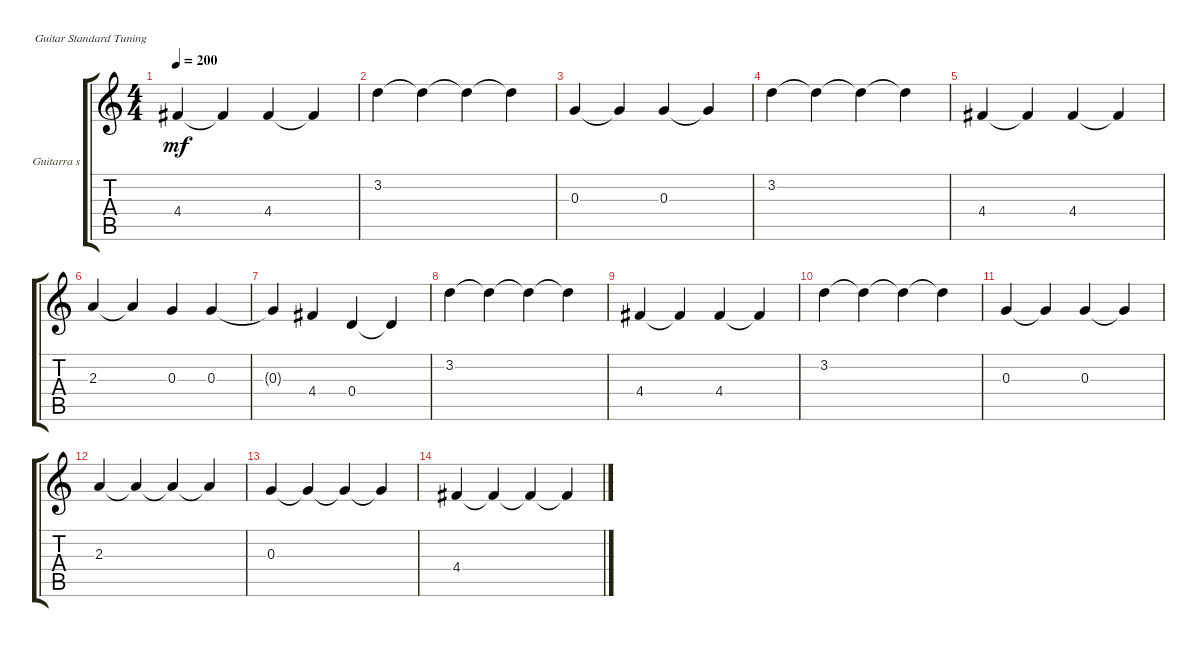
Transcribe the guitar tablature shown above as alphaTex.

\defaultSystemsLayout 4
\bracketExtendMode groupsimilarinstruments
\firstSystemTrackNameOrientation horizontal
\otherSystemsTrackNameOrientation horizontal
\track ("Guitarra solos" "Guitarra s") {instrument distortionguitar}
\staff {score tabs}
\tuning (E4 B3 G3 D3 A2 E2)
\ts (4 4)
\tempo 200
\clef g2
\scale
0.333333
\ks c
4.4.4{dy mf} 4.4{t}.4 4.4.4 4.4{t}.4 |
\scale
0.333333 3.2.4 3.2{t}.4 3.2{t}.4 3.2{t}.4 |
\scale
0.333333 0.3.4 0.3{t}.4 0.3.4 0.3{t}.4 |
\scale
0.333333 3.2.4 3.2{t}.4 3.2{t}.4 3.2{t}.4 |
\scale
0.333333 4.4.4 4.4{t}.4 4.4.4 4.4{t}.4 |
\scale
0.333333 2.3.4 2.3{t}.4 0.3.4 0.3.4 |
\scale
0.333333 0.3{t}.4 4.4.4 0.4.4 0.4{t}.4 |
\scale
0.333333 3.2.4 3.2{t}.4 3.2{t}.4 3.2{t}.4 |
\scale
0.333333 4.4.4 4.4{t}.4 4.4.4 4.4{t}.4 |
\scale
0.333333 3.2.4 3.2{t}.4 3.2{t}.4 3.2{t}.4 |
\scale
0.333333 0.3.4 0.3{t}.4 0.3.4 0.3{t}.4 |
\scale
0.333333 2.3.4 2.3{t}.4 2.3{t}.4 2.3{t}.4 |
\scale
0.333333 0.3.4 0.3{t}.4 0.3{t}.4 0.3{t}.4 |
\scale
0.333333 4.4.4 4.4{t}.4 4.4{t}.4 4.4{t}.4 |
\scale
0.333333 |
\scale
0.333333
